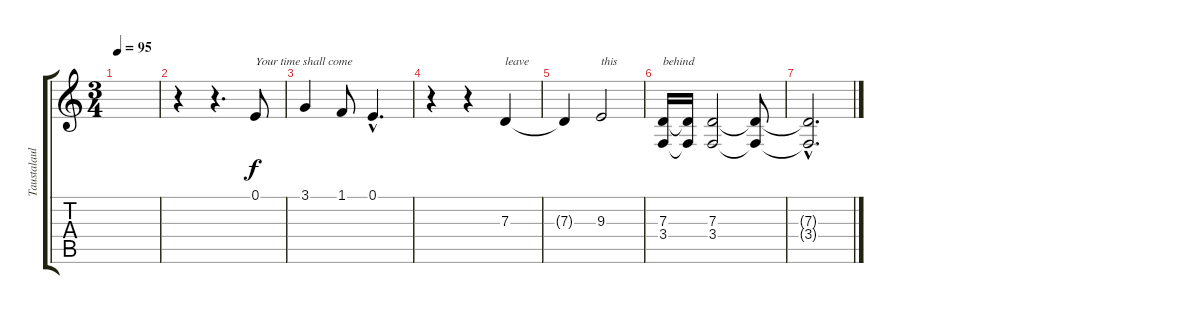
\track ("Taustalaulu" "Taustalaul") {instrument piccolo}
\staff {score tabs}
\tuning (E4 B3 G3 D3 A2 E2) {hide}
\ts (3 4)
\tempo 95
\clef g2
\ks c
|
r.4 r.4{d} 0.1.8{txt "Your time shall come"} |
3.1.4 1.1.8 0.1{hac}.4{d} |
r.4 r.4 7.3.4{txt "leave"} |
7.3{t}.4 9.3.2{txt "this"} |
(7.3 3.4).16{txt "behind"} (7.3{t} 3.4{t}).16 (7.3 3.4).2 (7.3{t} 3.4{t}).8 |
(7.3{hac t} 3.4{hac t}).2{d}
